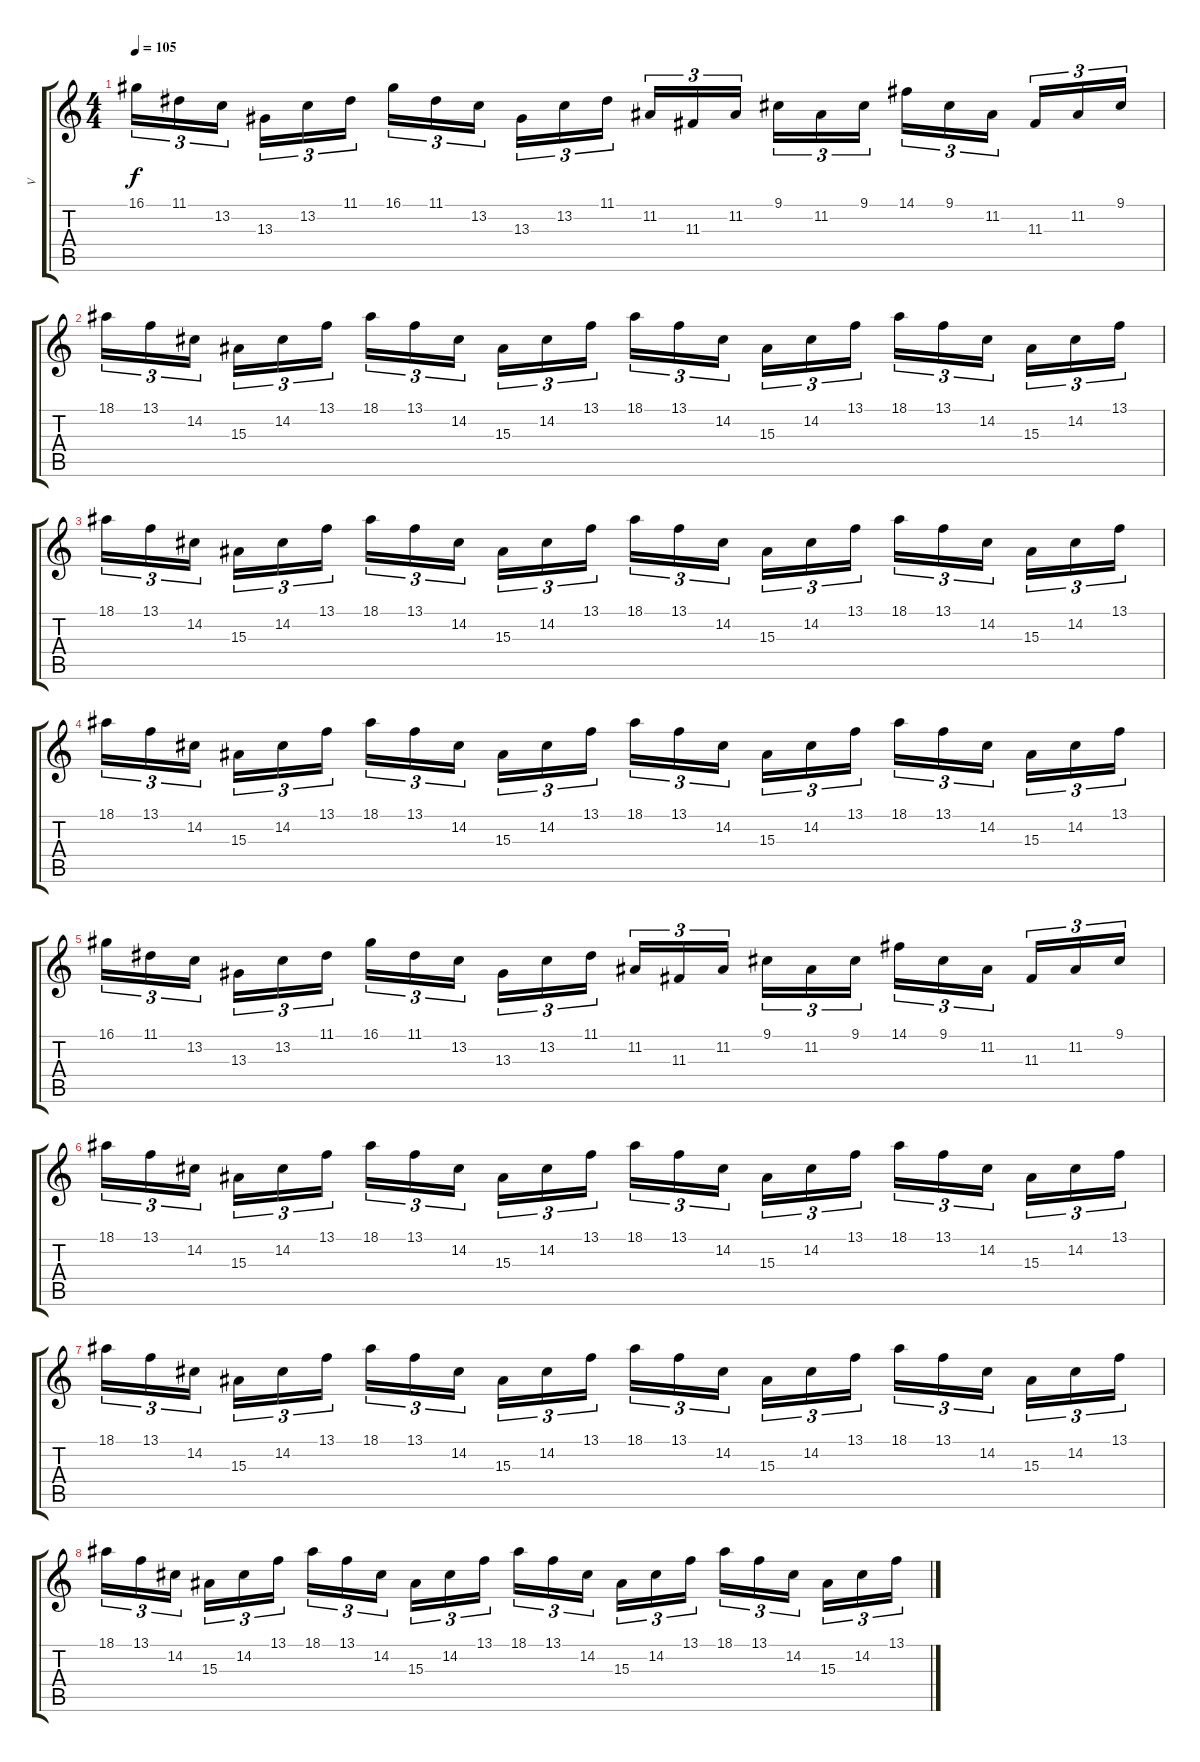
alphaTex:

\track ("V" "V") {instrument violin}
\staff {score tabs}
\tuning (E4 B3 G3 D3 A2 E2) {hide}
\ts (4 4)
\tempo 105
\clef g2
\ks c
16.1.16{tu (3 2) dy f} 11.1.16{tu (3 2)} 13.2.16{tu (3 2)} 13.3.16{tu (3 2)} 13.2.16{tu (3 2)} 11.1.16{tu (3 2)} 16.1.16{tu (3 2)} 11.1.16{tu (3 2)} 13.2.16{tu (3 2)} 13.3.16{tu (3 2)} 13.2.16{tu (3 2)} 11.1.16{tu (3 2)} 11.2.16{tu (3 2)} 11.3.16{tu (3 2)} 11.2.16{tu (3 2)} 9.1.16{tu (3 2)} 11.2.16{tu (3 2)} 9.1.16{tu (3 2)} 14.1.16{tu (3 2)} 9.1.16{tu (3 2)} 11.2.16{tu (3 2)} 11.3.16{tu (3 2)} 11.2.16{tu (3 2)} 9.1.16{tu (3 2)} |
\section ("" "")
18.1.16{tu (3 2) volume 10 instrument orchestralharp} 13.1.16{tu (3 2)} 14.2.16{tu (3 2)} 15.3.16{tu (3 2)} 14.2.16{tu (3 2)} 13.1.16{tu (3 2)} 18.1.16{tu (3 2)} 13.1.16{tu (3 2)} 14.2.16{tu (3 2)} 15.3.16{tu (3 2)} 14.2.16{tu (3 2)} 13.1.16{tu (3 2)} 18.1.16{tu (3 2)} 13.1.16{tu (3 2)} 14.2.16{tu (3 2)} 15.3.16{tu (3 2)} 14.2.16{tu (3 2)} 13.1.16{tu (3 2)} 18.1.16{tu (3 2)} 13.1.16{tu (3 2)} 14.2.16{tu (3 2)} 15.3.16{tu (3 2)} 14.2.16{tu (3 2)} 13.1.16{tu (3 2)} |
18.1.16{tu (3 2)} 13.1.16{tu (3 2)} 14.2.16{tu (3 2)} 15.3.16{tu (3 2)} 14.2.16{tu (3 2)} 13.1.16{tu (3 2)} 18.1.16{tu (3 2)} 13.1.16{tu (3 2)} 14.2.16{tu (3 2)} 15.3.16{tu (3 2)} 14.2.16{tu (3 2)} 13.1.16{tu (3 2)} 18.1.16{tu (3 2)} 13.1.16{tu (3 2)} 14.2.16{tu (3 2)} 15.3.16{tu (3 2)} 14.2.16{tu (3 2)} 13.1.16{tu (3 2)} 18.1.16{tu (3 2)} 13.1.16{tu (3 2)} 14.2.16{tu (3 2)} 15.3.16{tu (3 2)} 14.2.16{tu (3 2)} 13.1.16{tu (3 2)} |
18.1.16{tu (3 2)} 13.1.16{tu (3 2)} 14.2.16{tu (3 2)} 15.3.16{tu (3 2)} 14.2.16{tu (3 2)} 13.1.16{tu (3 2)} 18.1.16{tu (3 2)} 13.1.16{tu (3 2)} 14.2.16{tu (3 2)} 15.3.16{tu (3 2)} 14.2.16{tu (3 2)} 13.1.16{tu (3 2)} 18.1.16{tu (3 2)} 13.1.16{tu (3 2)} 14.2.16{tu (3 2)} 15.3.16{tu (3 2)} 14.2.16{tu (3 2)} 13.1.16{tu (3 2)} 18.1.16{tu (3 2)} 13.1.16{tu (3 2)} 14.2.16{tu (3 2)} 15.3.16{tu (3 2)} 14.2.16{tu (3 2)} 13.1.16{tu (3 2)} |
16.1.16{tu (3 2)} 11.1.16{tu (3 2)} 13.2.16{tu (3 2)} 13.3.16{tu (3 2)} 13.2.16{tu (3 2)} 11.1.16{tu (3 2)} 16.1.16{tu (3 2)} 11.1.16{tu (3 2)} 13.2.16{tu (3 2)} 13.3.16{tu (3 2)} 13.2.16{tu (3 2)} 11.1.16{tu (3 2)} 11.2.16{tu (3 2)} 11.3.16{tu (3 2)} 11.2.16{tu (3 2)} 9.1.16{tu (3 2)} 11.2.16{tu (3 2)} 9.1.16{tu (3 2)} 14.1.16{tu (3 2)} 9.1.16{tu (3 2)} 11.2.16{tu (3 2)} 11.3.16{tu (3 2)} 11.2.16{tu (3 2)} 9.1.16{tu (3 2)} |
18.1.16{tu (3 2)} 13.1.16{tu (3 2)} 14.2.16{tu (3 2)} 15.3.16{tu (3 2)} 14.2.16{tu (3 2)} 13.1.16{tu (3 2)} 18.1.16{tu (3 2)} 13.1.16{tu (3 2)} 14.2.16{tu (3 2)} 15.3.16{tu (3 2)} 14.2.16{tu (3 2)} 13.1.16{tu (3 2)} 18.1.16{tu (3 2)} 13.1.16{tu (3 2)} 14.2.16{tu (3 2)} 15.3.16{tu (3 2)} 14.2.16{tu (3 2)} 13.1.16{tu (3 2)} 18.1.16{tu (3 2)} 13.1.16{tu (3 2)} 14.2.16{tu (3 2)} 15.3.16{tu (3 2)} 14.2.16{tu (3 2)} 13.1.16{tu (3 2)} |
18.1.16{tu (3 2)} 13.1.16{tu (3 2)} 14.2.16{tu (3 2)} 15.3.16{tu (3 2)} 14.2.16{tu (3 2)} 13.1.16{tu (3 2)} 18.1.16{tu (3 2)} 13.1.16{tu (3 2)} 14.2.16{tu (3 2)} 15.3.16{tu (3 2)} 14.2.16{tu (3 2)} 13.1.16{tu (3 2)} 18.1.16{tu (3 2)} 13.1.16{tu (3 2)} 14.2.16{tu (3 2)} 15.3.16{tu (3 2)} 14.2.16{tu (3 2)} 13.1.16{tu (3 2)} 18.1.16{tu (3 2)} 13.1.16{tu (3 2)} 14.2.16{tu (3 2)} 15.3.16{tu (3 2)} 14.2.16{tu (3 2)} 13.1.16{tu (3 2)} |
18.1.16{tu (3 2)} 13.1.16{tu (3 2)} 14.2.16{tu (3 2)} 15.3.16{tu (3 2)} 14.2.16{tu (3 2)} 13.1.16{tu (3 2)} 18.1.16{tu (3 2)} 13.1.16{tu (3 2)} 14.2.16{tu (3 2)} 15.3.16{tu (3 2)} 14.2.16{tu (3 2)} 13.1.16{tu (3 2)} 18.1.16{tu (3 2)} 13.1.16{tu (3 2)} 14.2.16{tu (3 2)} 15.3.16{tu (3 2)} 14.2.16{tu (3 2)} 13.1.16{tu (3 2)} 18.1.16{tu (3 2)} 13.1.16{tu (3 2)} 14.2.16{tu (3 2)} 15.3.16{tu (3 2)} 14.2.16{tu (3 2)} 13.1.16{tu (3 2)}
